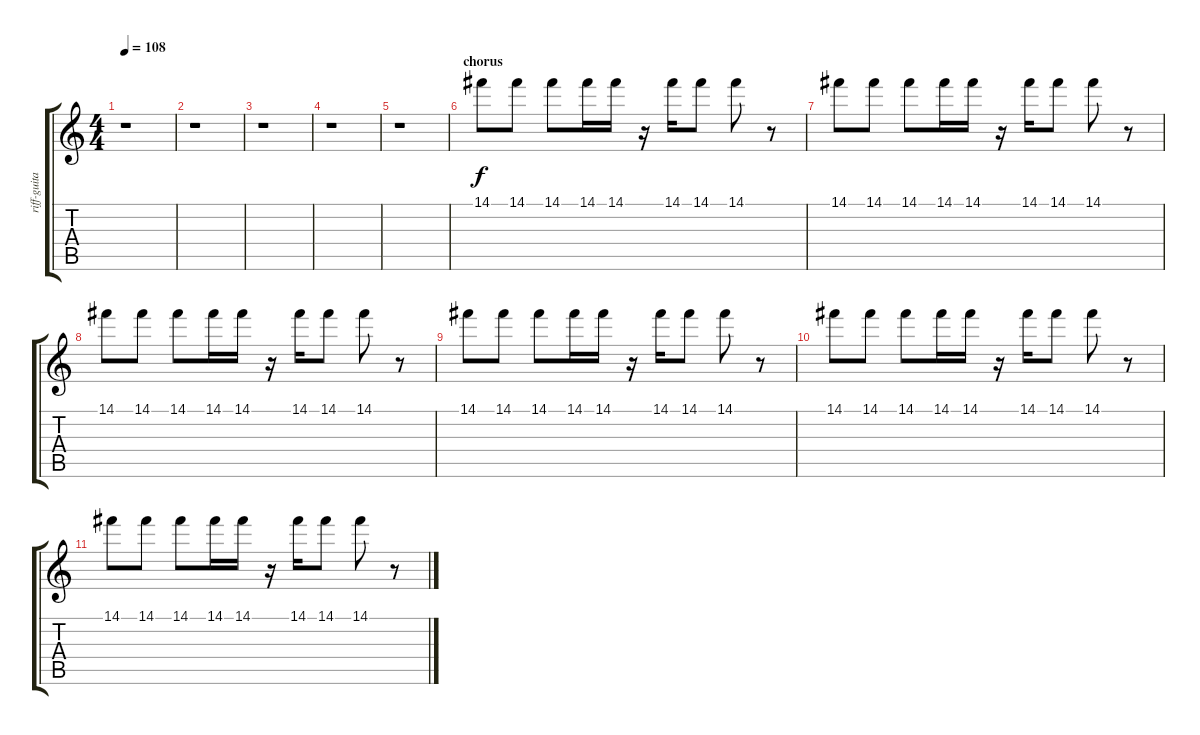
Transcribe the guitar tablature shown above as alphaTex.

\track ("riff-guitar" "riff-guita") {instrument electricguitarjazz}
\staff {score tabs}
\tuning (E4 B3 G3 D3 A2 E2) {hide}
\ts (4 4)
\tempo 108
\clef g2
\ks c
r.1{dy f} |
r.1 |
r.1 |
r.1 |
r.1 |
\section ("" "chorus")
14.1.8 14.1.8 14.1.8 14.1.16 14.1.16 r.16 14.1.16 14.1.8 14.1.8 r.8 |
14.1.8 14.1.8 14.1.8 14.1.16 14.1.16 r.16 14.1.16 14.1.8 14.1.8 r.8 |
14.1.8 14.1.8 14.1.8 14.1.16 14.1.16 r.16 14.1.16 14.1.8 14.1.8 r.8 |
14.1.8 14.1.8 14.1.8 14.1.16 14.1.16 r.16 14.1.16 14.1.8 14.1.8 r.8 |
14.1.8 14.1.8 14.1.8 14.1.16 14.1.16 r.16 14.1.16 14.1.8 14.1.8 r.8 |
14.1.8 14.1.8 14.1.8 14.1.16 14.1.16 r.16 14.1.16 14.1.8 14.1.8 r.8
